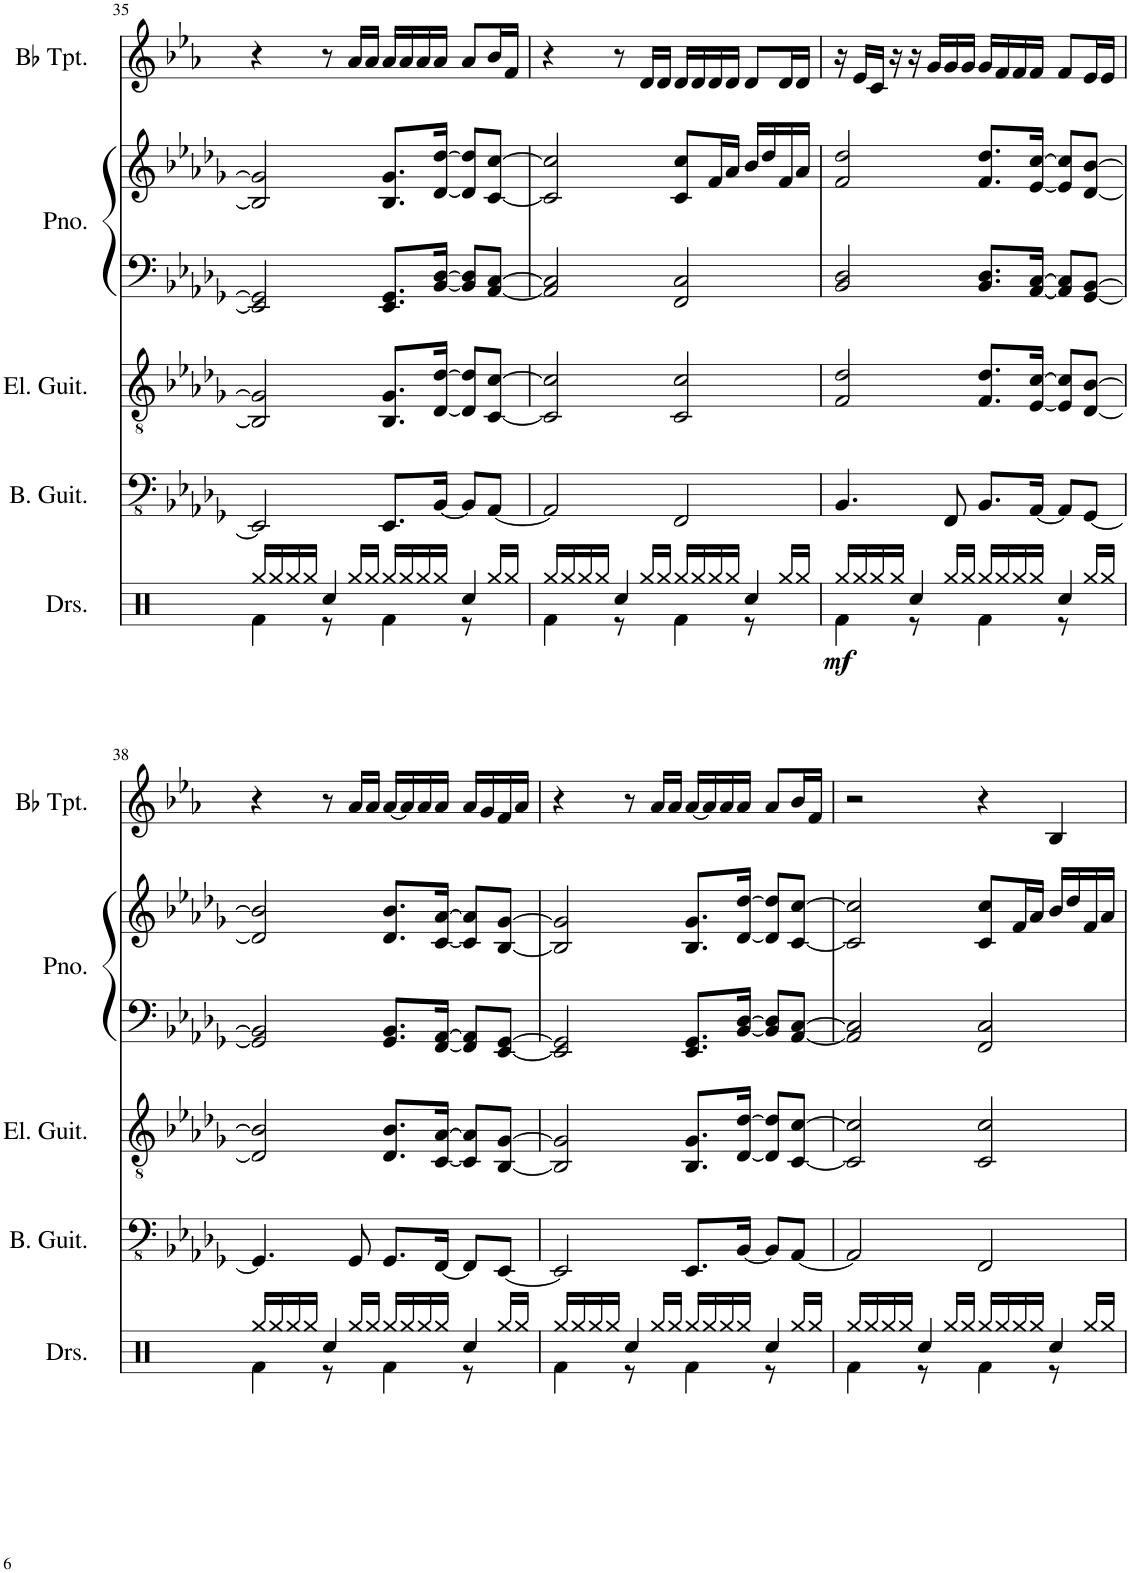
**kern	**dynam	**kern	**kern	**kern	**kern	**kern
*part5	*part5	*part4	*part3	*part2	*part2	*part1
*staff6	*staff6	*staff5	*staff4	*staff3	*staff2	*staff1
*I"Drumset	*	*I"Bass Guitar	*I"Electric Guitar	*I"Piano	*	*I"Bb Trumpet
*I'Drs.	*	*I'B. Guit.	*I'El. Guit.	*I'Pno.	*	*I'Bb Tpt.
!!LO:PB:g=z
*clefX	*	*clefFv4	*clefGv2	*clefF4	*clefG2	*clefG2
*	*	*	*	*	*	*Trd1c2
*k[]	*	*k[b-e-a-d-g-]	*k[b-e-a-d-g-]	*k[b-e-a-d-g-]	*k[b-e-a-d-g-]	*k[b-e-a-]
*M4/4	*	*M4/4	*M4/4	*M4/4	*M4/4	*M4/4
=35	=35	=35	=35	=35	=35	=35
*^	*	*	*	*	*	*
4Rf\	16Rgg/LL	.	2EEE-/]	2BB-/] 2G-/]	2EE-/] 2GG-/]	2B-/] 2g-/]	4r
.	16Rgg/	.	.	.	.	.	.
.	16Rgg/	.	.	.	.	.	.
.	16Rgg/JJ	.	.	.	.	.	.
4Rcc/	8r	.	.	.	.	.	8r
.	16Rgg/LL	.	.	.	.	.	16a-/LL
.	16Rgg/JJ	.	.	.	.	.	16a-/JJ
4Rf\	16Rgg/LL	.	8.EEE-/L	8.BB-/ 8.G-/L	8.EE-/ 8.GG-/L	8.B-/ 8.g-/L	16a-/LL
.	16Rgg/	.	.	.	.	.	16a-/
.	16Rgg/	.	.	.	.	.	16a-/
.	16Rgg/JJ	.	[16BBB-/Jk	[16D-/ [16d-/Jk	[16BB-/ [16D-/Jk	[16d-/ [16dd-/Jk	16a-/JJ
4Rcc/	8r	.	8BBB-/L]	8D-/] 8d-/]L	8BB-/] 8D-/]L	8d-/] 8dd-/]L	8a-/L
.	16Rgg/LL	.	[8AAA-/J	[8C/ [8c/J	[8AA-/ [8C/J	[8c/ [8cc/J	16b-/L
.	16Rgg/JJ	.	.	.	.	.	16f/JJ
=36	=36	=36	=36	=36	=36	=36	=36
4Rf\	16Rgg/LL	.	2AAA-/]	2C/] 2c/]	2AA-/] 2C/]	2c/] 2cc/]	4r
.	16Rgg/	.	.	.	.	.	.
.	16Rgg/	.	.	.	.	.	.
.	16Rgg/JJ	.	.	.	.	.	.
4Rcc/	8r	.	.	.	.	.	8r
.	16Rgg/LL	.	.	.	.	.	16d/LL
.	16Rgg/JJ	.	.	.	.	.	16d/JJ
4Rf\	16Rgg/LL	.	2FFF/	2C/ 2c/	2FF/ 2C/	8c/ 8cc/L	16d/LL
.	16Rgg/	.	.	.	.	.	16d/
.	16Rgg/	.	.	.	.	16f/L	16d/
.	16Rgg/JJ	.	.	.	.	16a-/JJ	16d/JJ
4Rcc/	8r	.	.	.	.	16b-/LL	8d/L
.	.	.	.	.	.	16dd-/	.
.	16Rgg/LL	.	.	.	.	16f/	16d/L
.	16Rgg/JJ	.	.	.	.	16a-/JJ	16d/JJ
=37	=37	=37	=37	=37	=37	=37	=37
!	!	!LO:DY:b	!	!	!	!	!
4Rf\	16Rgg/LL	mf	4.BBB-/	2F/ 2d-/	2BB-/ 2D-/	2f/ 2dd-/	16r
.	16Rgg/	.	.	.	.	.	16e-/LL
.	16Rgg/	.	.	.	.	.	16c/JJ
.	16Rgg/JJ	.	.	.	.	.	16r
4Rcc/	8r	.	.	.	.	.	16r
.	.	.	.	.	.	.	16g/LL
.	16Rgg/LL	.	8FFF/	.	.	.	16g/
.	16Rgg/JJ	.	.	.	.	.	16g/JJ
4Rf\	16Rgg/LL	.	8.BBB-/L	8.F/ 8.d-/L	8.BB-/ 8.D-/L	8.f/ 8.dd-/L	16g/LL
.	16Rgg/	.	.	.	.	.	16f/
.	16Rgg/	.	.	.	.	.	16f/
.	16Rgg/JJ	.	[16AAA-/Jk	[16E-/ [16c/Jk	[16AA-/ [16C/Jk	[16e-/ [16cc/Jk	16f/JJ
4Rcc/	8r	.	8AAA-/L]	8E-/] 8c/]L	8AA-/] 8C/]L	8e-/] 8cc/]L	8f/L
.	16Rgg/LL	.	[8GGG-/J	[8D-/ [8B-/J	[8GG-/ [8BB-/J	[8d-/ [8b-/J	16e-/L
.	16Rgg/JJ	.	.	.	.	.	16e-/JJ
!!LO:LB:g=z
=38	=38	=38	=38	=38	=38	=38	=38
4Rf\	16Rgg/LL	.	4.GGG-/]	2D-/] 2B-/]	2GG-/] 2BB-/]	2d-/] 2b-/]	4r
.	16Rgg/	.	.	.	.	.	.
.	16Rgg/	.	.	.	.	.	.
.	16Rgg/JJ	.	.	.	.	.	.
4Rcc/	8r	.	.	.	.	.	8r
.	16Rgg/LL	.	8GGG-/	.	.	.	16a-/LL
.	16Rgg/JJ	.	.	.	.	.	16a-/JJ
4Rf\	16Rgg/LL	.	8.GGG-/L	8.D-/ 8.B-/L	8.GG-/ 8.BB-/L	8.d-/ 8.b-/L	[16a-/LL
.	16Rgg/	.	.	.	.	.	16a-/]
.	16Rgg/	.	.	.	.	.	16a-/
.	16Rgg/JJ	.	[16FFF/Jk	[16C/ [16A-/Jk	[16FF/ [16AA-/Jk	[16c/ [16a-/Jk	16a-/JJ
4Rcc/	8r	.	8FFF/L]	8C/] 8A-/]L	8FF/] 8AA-/]L	8c/] 8a-/]L	16a-/LL
.	.	.	.	.	.	.	16g/
.	16Rgg/LL	.	[8EEE-/J	[8BB-/ [8G-/J	[8EE-/ [8GG-/J	[8B-/ [8g-/J	16f/
.	16Rgg/JJ	.	.	.	.	.	16a-/JJ
=39	=39	=39	=39	=39	=39	=39	=39
4Rf\	16Rgg/LL	.	2EEE-/]	2BB-/] 2G-/]	2EE-/] 2GG-/]	2B-/] 2g-/]	4r
.	16Rgg/	.	.	.	.	.	.
.	16Rgg/	.	.	.	.	.	.
.	16Rgg/JJ	.	.	.	.	.	.
4Rcc/	8r	.	.	.	.	.	8r
.	16Rgg/LL	.	.	.	.	.	16a-/LL
.	16Rgg/JJ	.	.	.	.	.	16a-/JJ
4Rf\	16Rgg/LL	.	8.EEE-/L	8.BB-/ 8.G-/L	8.EE-/ 8.GG-/L	8.B-/ 8.g-/L	[16a-/LL
.	16Rgg/	.	.	.	.	.	16a-/]
.	16Rgg/	.	.	.	.	.	16a-/
.	16Rgg/JJ	.	[16BBB-/Jk	[16D-/ [16d-/Jk	[16BB-/ [16D-/Jk	[16d-/ [16dd-/Jk	16a-/JJ
4Rcc/	8r	.	8BBB-/L]	8D-/] 8d-/]L	8BB-/] 8D-/]L	8d-/] 8dd-/]L	8a-/L
.	16Rgg/LL	.	[8AAA-/J	[8C/ [8c/J	[8AA-/ [8C/J	[8c/ [8cc/J	16b-/L
.	16Rgg/JJ	.	.	.	.	.	16f/JJ
=40	=40	=40	=40	=40	=40	=40	=40
4Rf\	16Rgg/LL	.	2AAA-/]	2C/] 2c/]	2AA-/] 2C/]	2c/] 2cc/]	2r
.	16Rgg/	.	.	.	.	.	.
.	16Rgg/	.	.	.	.	.	.
.	16Rgg/JJ	.	.	.	.	.	.
4Rcc/	8r	.	.	.	.	.	.
.	16Rgg/LL	.	.	.	.	.	.
.	16Rgg/JJ	.	.	.	.	.	.
4Rf\	16Rgg/LL	.	2FFF/	2C/ 2c/	2FF/ 2C/	8c/ 8cc/L	4r
.	16Rgg/	.	.	.	.	.	.
.	16Rgg/	.	.	.	.	16f/L	.
.	16Rgg/JJ	.	.	.	.	16a-/JJ	.
4Rcc/	8r	.	.	.	.	16b-/LL	4B-/
.	.	.	.	.	.	16dd-/	.
.	16Rgg/LL	.	.	.	.	16f/	.
.	16Rgg/JJ	.	.	.	.	16a-/JJ	.
*v	*v	*	*	*	*	*	*
=	=	=	=	=	=	=
*-	*-	*-	*-	*-	*-	*-
